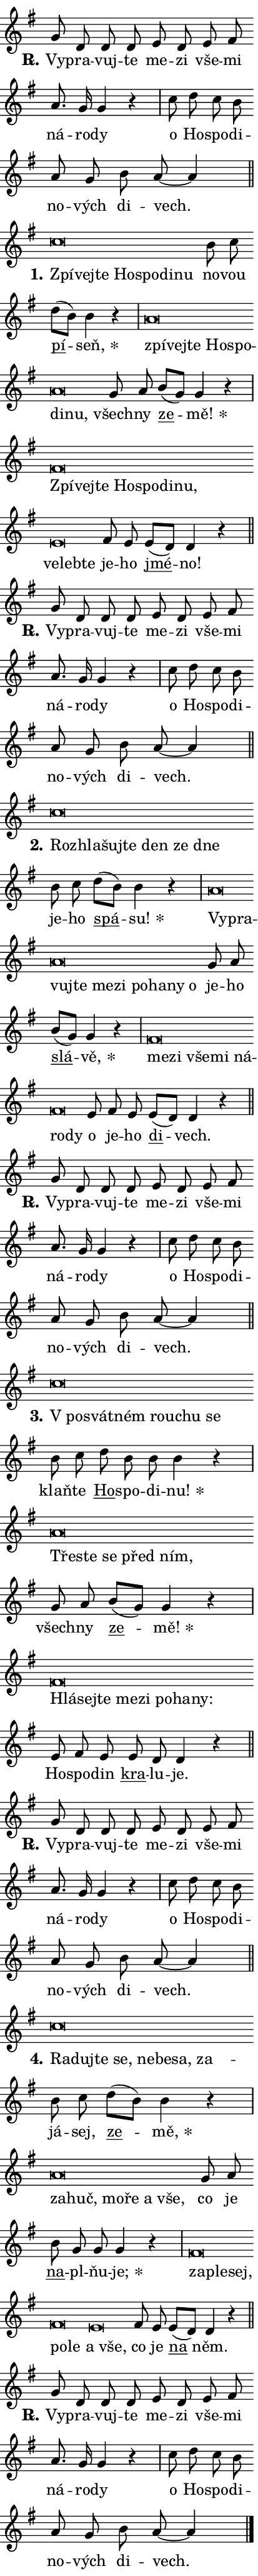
\version "2.24.0"
\header { tagline = "" }
\paper {
  indent = 0\cm
  top-margin = 0\cm
  right-margin = 0.13\cm % to fit lyric hyphens
  bottom-margin = 0\cm
  left-margin = 0\cm
  paper-width = 7\cm
  page-breaking = #ly:one-page-breaking
  system-system-spacing.basic-distance = #11
  score-system-spacing.basic-distance = #11
  ragged-last = ##f
}


%% Author: Thomas Morley
%% https://lists.gnu.org/archive/html/lilypond-user/2020-05/msg00002.html
#(define (line-position grob)
"Returns position of @var[grob} in current system:
   @code{'start}, if at first time-step
   @code{'end}, if at last time-step
   @code{'middle} otherwise
"
  (let* ((col (ly:item-get-column grob))
         (ln (ly:grob-object col 'left-neighbor))
         (rn (ly:grob-object col 'right-neighbor))
         (col-to-check-left (if (ly:grob? ln) ln col))
         (col-to-check-right (if (ly:grob? rn) rn col))
         (break-dir-left
           (and
             (ly:grob-property col-to-check-left 'non-musical #f)
             (ly:item-break-dir col-to-check-left)))
         (break-dir-right
           (and
             (ly:grob-property col-to-check-right 'non-musical #f)
             (ly:item-break-dir col-to-check-right))))
        (cond ((eqv? 1 break-dir-left) 'start)
              ((eqv? -1 break-dir-right) 'end)
              (else 'middle))))

#(define (tranparent-at-line-position vctor)
  (lambda (grob)
  "Relying on @code{line-position} select the relevant enry from @var{vctor}.
Used to determine transparency,"
    (case (line-position grob)
      ((end) (not (vector-ref vctor 0)))
      ((middle) (not (vector-ref vctor 1)))
      ((start) (not (vector-ref vctor 2))))))

noteHeadBreakVisibility =
#(define-music-function (break-visibility)(vector?)
"Makes @code{NoteHead}s transparent relying on @var{break-visibility}"
#{
  \override NoteHead.transparent =
    #(tranparent-at-line-position break-visibility)
#})

#(define delete-ledgers-for-transparent-note-heads
  (lambda (grob)
    "Reads whether a @code{NoteHead} is transparent.
If so this @code{NoteHead} is removed from @code{'note-heads} from
@var{grob}, which is supposed to be @code{LedgerLineSpanner}.
As a result ledgers are not printed for this @code{NoteHead}"
    (let* ((nhds-array (ly:grob-object grob 'note-heads))
           (nhds-list
             (if (ly:grob-array? nhds-array)
                 (ly:grob-array->list nhds-array)
                 '()))
           ;; Relies on the transparent-property being done before
           ;; Staff.LedgerLineSpanner.after-line-breaking is executed.
           ;; This is fragile ...
           (to-keep
             (remove
               (lambda (nhd)
                 (ly:grob-property nhd 'transparent #f))
               nhds-list)))
      ;; TODO find a better method to iterate over grob-arrays, similiar
      ;; to filter/remove etc for lists
      ;; For now rebuilt from scratch
      (set! (ly:grob-object grob 'note-heads)  '())
      (for-each
        (lambda (nhd)
          (ly:pointer-group-interface::add-grob grob 'note-heads nhd))
        to-keep))))

squashNotes = {
  \override NoteHead.X-extent = #'(-0.2 . 0.2)
  \override NoteHead.Y-extent = #'(-0.75 . 0)
  \override NoteHead.stencil =
    #(lambda (grob)
       (let ((pos (ly:grob-property grob 'staff-position)))
         (begin
           (if (< pos -7) (display "ERROR: Lower brevis then expected\n") (display ""))
           (if (<= pos -6) ly:text-interface::print ly:note-head::print))))
}
unSquashNotes = {
  \revert NoteHead.X-extent
  \revert NoteHead.Y-extent
  \revert NoteHead.stencil
}

hideNotes = \noteHeadBreakVisibility #begin-of-line-visible
unHideNotes = \noteHeadBreakVisibility #all-visible

% work-around for resetting accidentals
% https://lilypond.org/doc/v2.23/Documentation/notation/displaying-rhythms#unmetered-music
cadenzaMeasure = {
  \cadenzaOff
  \partial 1024 s1024
  \cadenzaOn
}

#(define-markup-command (accent layout props text) (markup?)
  "Underline accented syllable"
  (interpret-markup layout props
    #{\markup \override #'(offset . 4.3) \underline { #text }#}))

responsum = \markup \concat {
  "R" \hspace #-1.05 \path #0.1 #'((moveto 0 0.07) (lineto 0.9 0.8)) \hspace #0.05 "."
}

spaceSize = #0.6828661417322834 % exact space size for TeX Gyre Schola

\layout {
  \context {
    \Staff
    \remove "Time_signature_engraver"
    \override LedgerLineSpanner.after-line-breaking = #delete-ledgers-for-transparent-note-heads
  }
  \context {
    \Lyrics {
      \override LyricSpace.minimum-distance = \spaceSize
      \override LyricText.font-name = #"TeX Gyre Schola"
      \override LyricText.font-size = 1
      \override StanzaNumber.font-name = #"TeX Gyre Schola Bold"
      \override StanzaNumber.font-size = 1
    }
  }
  \context {
    \Score 
    \override NoteHead.text =
      #(lambda (grob) 
        (let ((pos (ly:grob-property grob 'staff-position)))
          #{\markup {
            \combine
              \halign #-0.55 \raise #(if (= pos -6) 0 0.5) \override #'(thickness . 2) \draw-line #'(3.2 . 0)
              \musicglyph "noteheads.sM1"
          }#}))
  }
}

% magnetic-lyrics.ily
%
%   written by
%     Jean Abou Samra <jean@abou-samra.fr>
%     Werner Lemberg <wl@gnu.org>
%
%   adapted by
%     Jiri Hon <jiri.hon@gmail.com>
%
% Version 2022-Apr-15

% https://www.mail-archive.com/lilypond-user@gnu.org/msg149350.html

#(define (Left_hyphen_pointer_engraver context)
   "Collect syllable-hyphen-syllable occurrences in lyrics and store
them in properties.  This engraver only looks to the left.  For
example, if the lyrics input is @code{foo -- bar}, it does the
following.

@itemize @bullet
@item
Set the @code{text} property of the @code{LyricHyphen} grob between
@q{foo} and @q{bar} to @code{foo}.

@item
Set the @code{left-hyphen} property of the @code{LyricText} grob with
text @q{foo} to the @code{LyricHyphen} grob between @q{foo} and
@q{bar}.
@end itemize

Use this auxiliary engraver in combination with the
@code{lyric-@/text::@/apply-@/magnetic-@/offset!} hook."
   (let ((hyphen #f)
         (text #f))
     (make-engraver
      (acknowledgers
       ((lyric-syllable-interface engraver grob source-engraver)
        (set! text grob)))
      (end-acknowledgers
       ((lyric-hyphen-interface engraver grob source-engraver)
        ;(when (not (grob::has-interface grob 'lyric-space-interface))
          (set! hyphen grob)));)
      ((stop-translation-timestep engraver)
       (when (and text hyphen)
         (ly:grob-set-object! text 'left-hyphen hyphen))
       (set! text #f)
       (set! hyphen #f)))))

#(define (lyric-text::apply-magnetic-offset! grob)
   "If the space between two syllables is less than the value in
property @code{LyricText@/.details@/.squash-threshold}, move the right
syllable to the left so that it gets concatenated with the left
syllable.

Use this function as a hook for
@code{LyricText@/.after-@/line-@/breaking} if the
@code{Left_@/hyphen_@/pointer_@/engraver} is active."
   (let ((hyphen (ly:grob-object grob 'left-hyphen #f)))
     (when hyphen
       (let ((left-text (ly:spanner-bound hyphen LEFT)))
         (when (grob::has-interface left-text 'lyric-syllable-interface)
           (let* ((common (ly:grob-common-refpoint grob left-text X))
                  (this-x-ext (ly:grob-extent grob common X))
                  (left-x-ext
                   (begin
                     ;; Trigger magnetism for left-text.
                     (ly:grob-property left-text 'after-line-breaking)
                     (ly:grob-extent left-text common X)))
                  ;; `delta` is the gap width between two syllables.
                  (delta (- (interval-start this-x-ext)
                            (interval-end left-x-ext)))
                  (details (ly:grob-property grob 'details))
                  (threshold (assoc-get 'squash-threshold details 0.2)))
             (when (< delta threshold)
               (let* (;; We have to manipulate the input text so that
                      ;; ligatures crossing syllable boundaries are not
                      ;; disabled.  For languages based on the Latin
                      ;; script this is essentially a beautification.
                      ;; However, for non-Western scripts it can be a
                      ;; necessity.
                      (lt (ly:grob-property left-text 'text))
                      (rt (ly:grob-property grob 'text))
                      (is-space (grob::has-interface hyphen 'lyric-space-interface))
                      (space (if is-space " " ""))
                      (extra-delta (if is-space spaceSize 0))
                      ;; Append new syllable.
                      (ltrt-space (if (and (string? lt) (string? rt))
                                (string-append lt space rt)
                                (make-concat-markup (list lt space rt))))
                      ;; Right-align `ltrt` to the right side.
                      (ltrt-space-markup (grob-interpret-markup
                               grob
                               (make-translate-markup
                                (cons (interval-length this-x-ext) 0)
                                (make-right-align-markup ltrt-space)))))
                 (begin
                   ;; Don't print `left-text`.
                   (ly:grob-set-property! left-text 'stencil #f)
                   ;; Set text and stencil (which holds all collected
                   ;; syllables so far) and shift it to the left.
                   (ly:grob-set-property! grob 'text ltrt-space)
                   (ly:grob-set-property! grob 'stencil ltrt-space-markup)
                   (ly:grob-translate-axis! grob (- (- delta extra-delta)) X))))))))))


#(define (lyric-hyphen::displace-bounds-first grob)
   ;; Make very sure this callback isn't triggered too early.
   (let ((left (ly:spanner-bound grob LEFT))
         (right (ly:spanner-bound grob RIGHT)))
     (ly:grob-property left 'after-line-breaking)
     (ly:grob-property right 'after-line-breaking)
     (ly:lyric-hyphen::print grob)))

squashThreshold = #0.4

\layout {
  \context {
    \Lyrics
    \consists #Left_hyphen_pointer_engraver
    \override LyricText.after-line-breaking =
      #lyric-text::apply-magnetic-offset!
    \override LyricHyphen.stencil = #lyric-hyphen::displace-bounds-first
    \override LyricText.details.squash-threshold = \squashThreshold
    \override LyricHyphen.minimum-distance = 0
    \override LyricHyphen.minimum-length = \squashThreshold
  }
}

squashText = \override LyricText.details.squash-threshold = 9999
unSquashText = \override LyricText.details.squash-threshold = \squashThreshold

leftText = \override LyricText.self-alignment-X = #LEFT
unLeftText = \revert LyricText.self-alignment-X

starOffset = #(lambda (grob) 
                (let ((x_offset (ly:self-alignment-interface::aligned-on-x-parent grob)))
                  (if (= x_offset 0) 0 (+ x_offset 1.2))))

star = #(define-music-function (syllable)(string?)
"Append star separator at the end of a syllable"
#{
  \once \override LyricText.X-offset = #starOffset
  \lyricmode { \markup {
    #syllable
    \override #'((font-name . "TeX Gyre Schola Bold")) \hspace #0.2 \lower #0.65 \larger "*"
  } }
#})

starAccent = #(define-music-function (syllable)(string?)
"Append star separator at the end of a syllable and make accent"
#{
  \once \override LyricText.X-offset = #starOffset
  \lyricmode { \markup {
    \accent #syllable
    \override #'((font-name . "TeX Gyre Schola Bold")) \hspace #0.2 \lower #0.65 \larger "*"
  } }
#})

breath = #(define-music-function (syllable)(string?)
"Append breathing indicator at the end of a syllable"
#{
  \lyricmode { \markup { #syllable "+" } }
#})

optionalBreath = #(define-music-function (syllable)(string?)
"Append optional breathing indicator at the end of a syllable"
#{
  \lyricmode { \markup { #syllable "(+)" } }
#})


\score {
    <<
        \new Voice = "melody" { \cadenzaOn \key g \major \relative { g'8 d d d e d e fis \bar "" a8. g16 g4 r \cadenzaMeasure \bar "|" c8 d c b \bar "" a g b a~ a4 \cadenzaMeasure \bar "||" \break } }
        \new Lyrics \lyricsto "melody" { \lyricmode { \set stanza = \responsum
Vy -- pra -- vuj -- te me -- zi vše -- mi ná -- ro -- dy o Ho -- spo -- di -- no -- vých di -- vech. } }
    >>
    \layout {}
}

\score {
    <<
        \new Voice = "melody" { \cadenzaOn \key g \major \relative { \squashNotes c''\breve*1/16 \hideNotes \breve*1/16 \bar "" \breve*1/16 \bar "" \breve*1/16 \bar "" \breve*1/16 \bar "" \breve*1/16 \breve*1/16 \bar "" \unHideNotes \unSquashNotes b8 c \bar "" d[( b)] b4 r \cadenzaMeasure \bar "|" \squashNotes a\breve*1/16 \hideNotes \breve*1/16 \bar "" \breve*1/16 \bar "" \breve*1/16 \bar "" \breve*1/16 \bar "" \breve*1/16 \breve*1/16 \bar "" \unHideNotes \unSquashNotes g8 a \bar "" b[( g)] g4 r \cadenzaMeasure \bar "|" \squashNotes fis\breve*1/16 \hideNotes \breve*1/16 \bar "" \breve*1/16 \bar "" \breve*1/16 \bar "" \breve*1/16 \bar "" \breve*1/16 \breve*1/16 \bar "" \unHideNotes \unSquashNotes \squashNotes e\breve*1/16 \hideNotes \breve*1/16 \breve*1/16 \bar "" \unHideNotes \unSquashNotes fis8 e \bar "" e[( d)] d4 r \cadenzaMeasure \bar "||" \break } }
        \new Lyrics \lyricsto "melody" { \lyricmode { \set stanza = "1."
\leftText Zpí -- \squashText vej -- te Ho -- spo -- di -- nu \unLeftText \unSquashText no -- vou \markup \accent pí -- \star seň, \leftText zpí -- \squashText vej -- te Ho -- spo -- di -- nu, \unLeftText \unSquashText všech -- ny \markup \accent ze -- \star mě! \leftText Zpí -- \squashText vej -- te Ho -- spo -- di -- nu, \leftText \unLeftText \unSquashText ve -- \squashText leb -- te \unLeftText \unSquashText je -- ho \markup \accent jmé -- no! } }
    >>
    \layout {}
}

\score {
    <<
        \new Voice = "melody" { \cadenzaOn \key g \major \relative { g'8 d d d e d e fis \bar "" a8. g16 g4 r \cadenzaMeasure \bar "|" c8 d c b \bar "" a g b a~ a4 \cadenzaMeasure \bar "||" \break } }
        \new Lyrics \lyricsto "melody" { \lyricmode { \set stanza = \responsum
Vy -- pra -- vuj -- te me -- zi vše -- mi ná -- ro -- dy o Ho -- spo -- di -- no -- vých di -- vech. } }
    >>
    \layout {}
}

\score {
    <<
        \new Voice = "melody" { \cadenzaOn \key g \major \relative { \squashNotes c''\breve*1/16 \hideNotes \breve*1/16 \bar "" \breve*1/16 \bar "" \breve*1/16 \bar "" \breve*1/16 \bar "" \breve*1/16 \breve*1/16 \bar "" \unHideNotes \unSquashNotes b8 c \bar "" d[( b)] b4 r \cadenzaMeasure \bar "|" \squashNotes a\breve*1/16 \hideNotes \breve*1/16 \bar "" \breve*1/16 \bar "" \breve*1/16 \bar "" \breve*1/16 \bar "" \breve*1/16 \bar "" \breve*1/16 \bar "" \breve*1/16 \bar "" \breve*1/16 \breve*1/16 \bar "" \unHideNotes \unSquashNotes g8 a \bar "" b[( g)] g4 r \cadenzaMeasure \bar "|" \squashNotes fis\breve*1/16 \hideNotes \breve*1/16 \bar "" \breve*1/16 \bar "" \breve*1/16 \bar "" \breve*1/16 \bar "" \breve*1/16 \breve*1/16 \bar "" \unHideNotes \unSquashNotes e8 fis8 e \bar "" e[( d)] d4 r \cadenzaMeasure \bar "||" \break } }
        \new Lyrics \lyricsto "melody" { \lyricmode { \set stanza = "2."
\leftText Roz -- \squashText hla -- šuj -- te den ze dne \unLeftText \unSquashText je -- ho \markup \accent spá -- \star su! \leftText Vy -- \squashText pra -- vuj -- te me -- zi po -- ha -- ny o \unLeftText \unSquashText je -- ho \markup \accent slá -- \star vě, \leftText me -- \squashText zi vše -- mi ná -- ro -- dy \unLeftText \unSquashText o je -- ho \markup \accent di -- vech. } }
    >>
    \layout {}
}

\score {
    <<
        \new Voice = "melody" { \cadenzaOn \key g \major \relative { g'8 d d d e d e fis \bar "" a8. g16 g4 r \cadenzaMeasure \bar "|" c8 d c b \bar "" a g b a~ a4 \cadenzaMeasure \bar "||" \break } }
        \new Lyrics \lyricsto "melody" { \lyricmode { \set stanza = \responsum
Vy -- pra -- vuj -- te me -- zi vše -- mi ná -- ro -- dy o Ho -- spo -- di -- no -- vých di -- vech. } }
    >>
    \layout {}
}

\score {
    <<
        \new Voice = "melody" { \cadenzaOn \key g \major \relative { \squashNotes c''\breve*1/16 \hideNotes \breve*1/16 \bar "" \breve*1/16 \bar "" \breve*1/16 \bar "" \breve*1/16 \breve*1/16 \bar "" \unHideNotes \unSquashNotes b8 c \bar "" d b b b4 r \cadenzaMeasure \bar "|" \squashNotes a\breve*1/16 \hideNotes \breve*1/16 \bar "" \breve*1/16 \bar "" \breve*1/16 \breve*1/16 \bar "" \unHideNotes \unSquashNotes g8 a \bar "" b[( g)] g4 r \cadenzaMeasure \bar "|" \squashNotes fis\breve*1/16 \hideNotes \breve*1/16 \bar "" \breve*1/16 \bar "" \breve*1/16 \bar "" \breve*1/16 \bar "" \breve*1/16 \bar "" \breve*1/16 \breve*1/16 \bar "" \unHideNotes \unSquashNotes e8 fis8 e \bar "" e d d4 r \cadenzaMeasure \bar "||" \break } }
        \new Lyrics \lyricsto "melody" { \lyricmode { \set stanza = "3."
\leftText "V po" -- \squashText svát -- ném rou -- chu se \unLeftText \unSquashText klaň -- te \markup \accent Ho -- spo -- di -- \star nu! \leftText Tře -- \squashText ste se před ním, \unLeftText \unSquashText všech -- ny \markup \accent ze -- \star mě! \leftText Hlá -- \squashText sej -- te me -- zi po -- ha -- ny: \unLeftText \unSquashText Ho -- spo -- din \markup \accent kra -- lu -- je. } }
    >>
    \layout {}
}

\score {
    <<
        \new Voice = "melody" { \cadenzaOn \key g \major \relative { g'8 d d d e d e fis \bar "" a8. g16 g4 r \cadenzaMeasure \bar "|" c8 d c b \bar "" a g b a~ a4 \cadenzaMeasure \bar "||" \break } }
        \new Lyrics \lyricsto "melody" { \lyricmode { \set stanza = \responsum
Vy -- pra -- vuj -- te me -- zi vše -- mi ná -- ro -- dy o Ho -- spo -- di -- no -- vých di -- vech. } }
    >>
    \layout {}
}

\score {
    <<
        \new Voice = "melody" { \cadenzaOn \key g \major \relative { \squashNotes c''\breve*1/16 \hideNotes \breve*1/16 \bar "" \breve*1/16 \bar "" \breve*1/16 \bar "" \breve*1/16 \bar "" \breve*1/16 \bar "" \breve*1/16 \breve*1/16 \bar "" \unHideNotes \unSquashNotes b8 c \bar "" d[( b)] b4 r \cadenzaMeasure \bar "|" \squashNotes a\breve*1/16 \hideNotes \breve*1/16 \bar "" \breve*1/16 \bar "" \breve*1/16 \bar "" \breve*1/16 \breve*1/16 \bar "" \unHideNotes \unSquashNotes g8 a \bar "" b g g g4 r \cadenzaMeasure \bar "|" \squashNotes fis\breve*1/16 \hideNotes \breve*1/16 \bar "" \breve*1/16 \bar "" \breve*1/16 \breve*1/16 \bar "" \unHideNotes \unSquashNotes \squashNotes e\breve*1/16 \hideNotes \breve*1/16 \bar "" \unHideNotes \unSquashNotes fis8 e \bar "" e[( d)] d4 r \cadenzaMeasure \bar "||" \break } }
        \new Lyrics \lyricsto "melody" { \lyricmode { \set stanza = "4."
\leftText Ra -- \squashText duj -- te se, ne -- be -- sa, za -- \unLeftText \unSquashText já -- sej, \markup \accent ze -- \star mě, \leftText za -- \squashText huč, mo -- ře a vše, \unLeftText \unSquashText co je \markup \accent na -- pl -- ňu -- \star je; \leftText za -- \squashText ple -- sej, po -- le \leftText \unLeftText \unSquashText a \squashText vše, \unLeftText \unSquashText co je \markup \accent na něm. } }
    >>
    \layout {}
}

\score {
    <<
        \new Voice = "melody" { \cadenzaOn \key g \major \relative { g'8 d d d e d e fis \bar "" a8. g16 g4 r \cadenzaMeasure \bar "|" c8 d c b \bar "" a g b a~ a4 \cadenzaMeasure \bar "||" \break } \bar "|." }
        \new Lyrics \lyricsto "melody" { \lyricmode { \set stanza = \responsum
Vy -- pra -- vuj -- te me -- zi vše -- mi ná -- ro -- dy o Ho -- spo -- di -- no -- vých di -- vech. } }
    >>
    \layout {}
}
